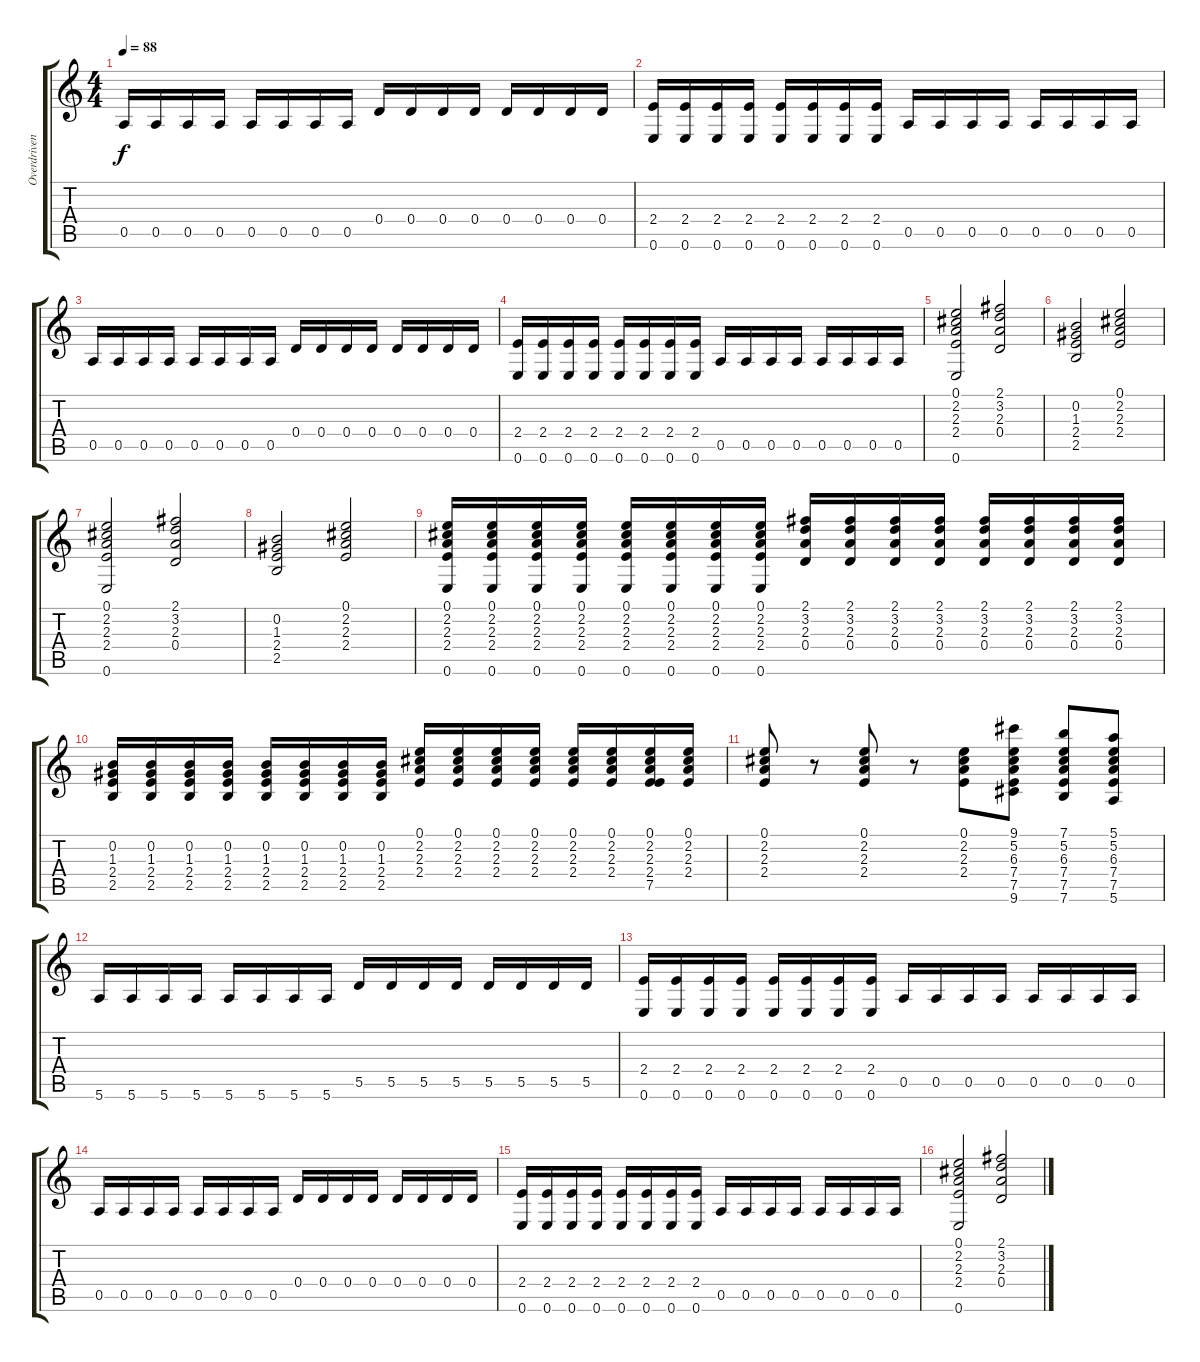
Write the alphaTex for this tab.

\track ("Overdriven" "Overdriven") {instrument overdrivenguitar}
\staff {score tabs}
\tuning (E4 B3 G3 D3 A2 E2) {hide}
\ts (4 4)
\tempo 88
\clef g2
\ks c
0.5.16{dy f} 0.5.16 0.5.16 0.5.16 0.5.16 0.5.16 0.5.16 0.5.16 0.4.16 0.4.16 0.4.16 0.4.16 0.4.16 0.4.16 0.4.16 0.4.16 |
(2.4 0.6).16 (2.4 0.6).16 (2.4 0.6).16 (2.4 0.6).16 (2.4 0.6).16 (2.4 0.6).16 (2.4 0.6).16 (2.4 0.6).16 0.5.16 0.5.16 0.5.16 0.5.16 0.5.16 0.5.16 0.5.16 0.5.16 |
0.5.16 0.5.16 0.5.16 0.5.16 0.5.16 0.5.16 0.5.16 0.5.16 0.4.16 0.4.16 0.4.16 0.4.16 0.4.16 0.4.16 0.4.16 0.4.16 |
(2.4 0.6).16 (2.4 0.6).16 (2.4 0.6).16 (2.4 0.6).16 (2.4 0.6).16 (2.4 0.6).16 (2.4 0.6).16 (2.4 0.6).16 0.5.16 0.5.16 0.5.16 0.5.16 0.5.16 0.5.16 0.5.16 0.5.16 |
(0.1 2.2 2.3 2.4 0.6).2 (2.1 3.2 2.3 0.4).2 |
(0.2 1.3 2.4 2.5).2 (0.1 2.2 2.3 2.4).2 |
(0.1 2.2 2.3 2.4 0.6).2 (2.1 3.2 2.3 0.4).2 |
(0.2 1.3 2.4 2.5).2 (0.1 2.2 2.3 2.4).2 |
(0.1 2.2 2.3 2.4 0.6).16 (0.1 2.2 2.3 2.4 0.6).16 (0.1 2.2 2.3 2.4 0.6).16 (0.1 2.2 2.3 2.4 0.6).16 (0.1 2.2 2.3 2.4 0.6).16 (0.1 2.2 2.3 2.4 0.6).16 (0.1 2.2 2.3 2.4 0.6).16 (0.1 2.2 2.3 2.4 0.6).16 (2.1 3.2 2.3 0.4).16 (2.1 3.2 2.3 0.4).16 (2.1 3.2 2.3 0.4).16 (2.1 3.2 2.3 0.4).16 (2.1 3.2 2.3 0.4).16 (2.1 3.2 2.3 0.4).16 (2.1 3.2 2.3 0.4).16 (2.1 3.2 2.3 0.4).16 |
(0.2 1.3 2.4 2.5).16 (0.2 1.3 2.4 2.5).16 (0.2 1.3 2.4 2.5).16 (0.2 1.3 2.4 2.5).16 (0.2 1.3 2.4 2.5).16 (0.2 1.3 2.4 2.5).16 (0.2 1.3 2.4 2.5).16 (0.2 1.3 2.4 2.5).16 (0.1 2.2 2.3 2.4).16 (0.1 2.2 2.3 2.4).16 (0.1 2.2 2.3 2.4).16 (0.1 2.2 2.3 2.4).16 (0.1 2.2 2.3 2.4).16 (0.1 2.2 2.3 2.4).16 (0.1 2.2 2.3 2.4 7.5).16 (0.1 2.2 2.3 2.4).16 |
(0.1 2.2 2.3 2.4).8 r.8 (0.1 2.2 2.3 2.4).8 r.8 (0.1 2.2 2.3 2.4).8 (9.1 5.2 6.3 7.4 7.5 9.6).8 (7.1 5.2 6.3 7.4 7.5 7.6).8 (5.1 5.2 6.3 7.4 7.5 5.6).8 |
5.6.16 5.6.16 5.6.16 5.6.16 5.6.16 5.6.16 5.6.16 5.6.16 5.5.16 5.5.16 5.5.16 5.5.16 5.5.16 5.5.16 5.5.16 5.5.16 |
(2.4 0.6).16 (2.4 0.6).16 (2.4 0.6).16 (2.4 0.6).16 (2.4 0.6).16 (2.4 0.6).16 (2.4 0.6).16 (2.4 0.6).16 0.5.16 0.5.16 0.5.16 0.5.16 0.5.16 0.5.16 0.5.16 0.5.16 |
0.5.16 0.5.16 0.5.16 0.5.16 0.5.16 0.5.16 0.5.16 0.5.16 0.4.16 0.4.16 0.4.16 0.4.16 0.4.16 0.4.16 0.4.16 0.4.16 |
(2.4 0.6).16 (2.4 0.6).16 (2.4 0.6).16 (2.4 0.6).16 (2.4 0.6).16 (2.4 0.6).16 (2.4 0.6).16 (2.4 0.6).16 0.5.16 0.5.16 0.5.16 0.5.16 0.5.16 0.5.16 0.5.16 0.5.16 |
(0.1 2.2 2.3 2.4 0.6).2 (2.1 3.2 2.3 0.4).2
